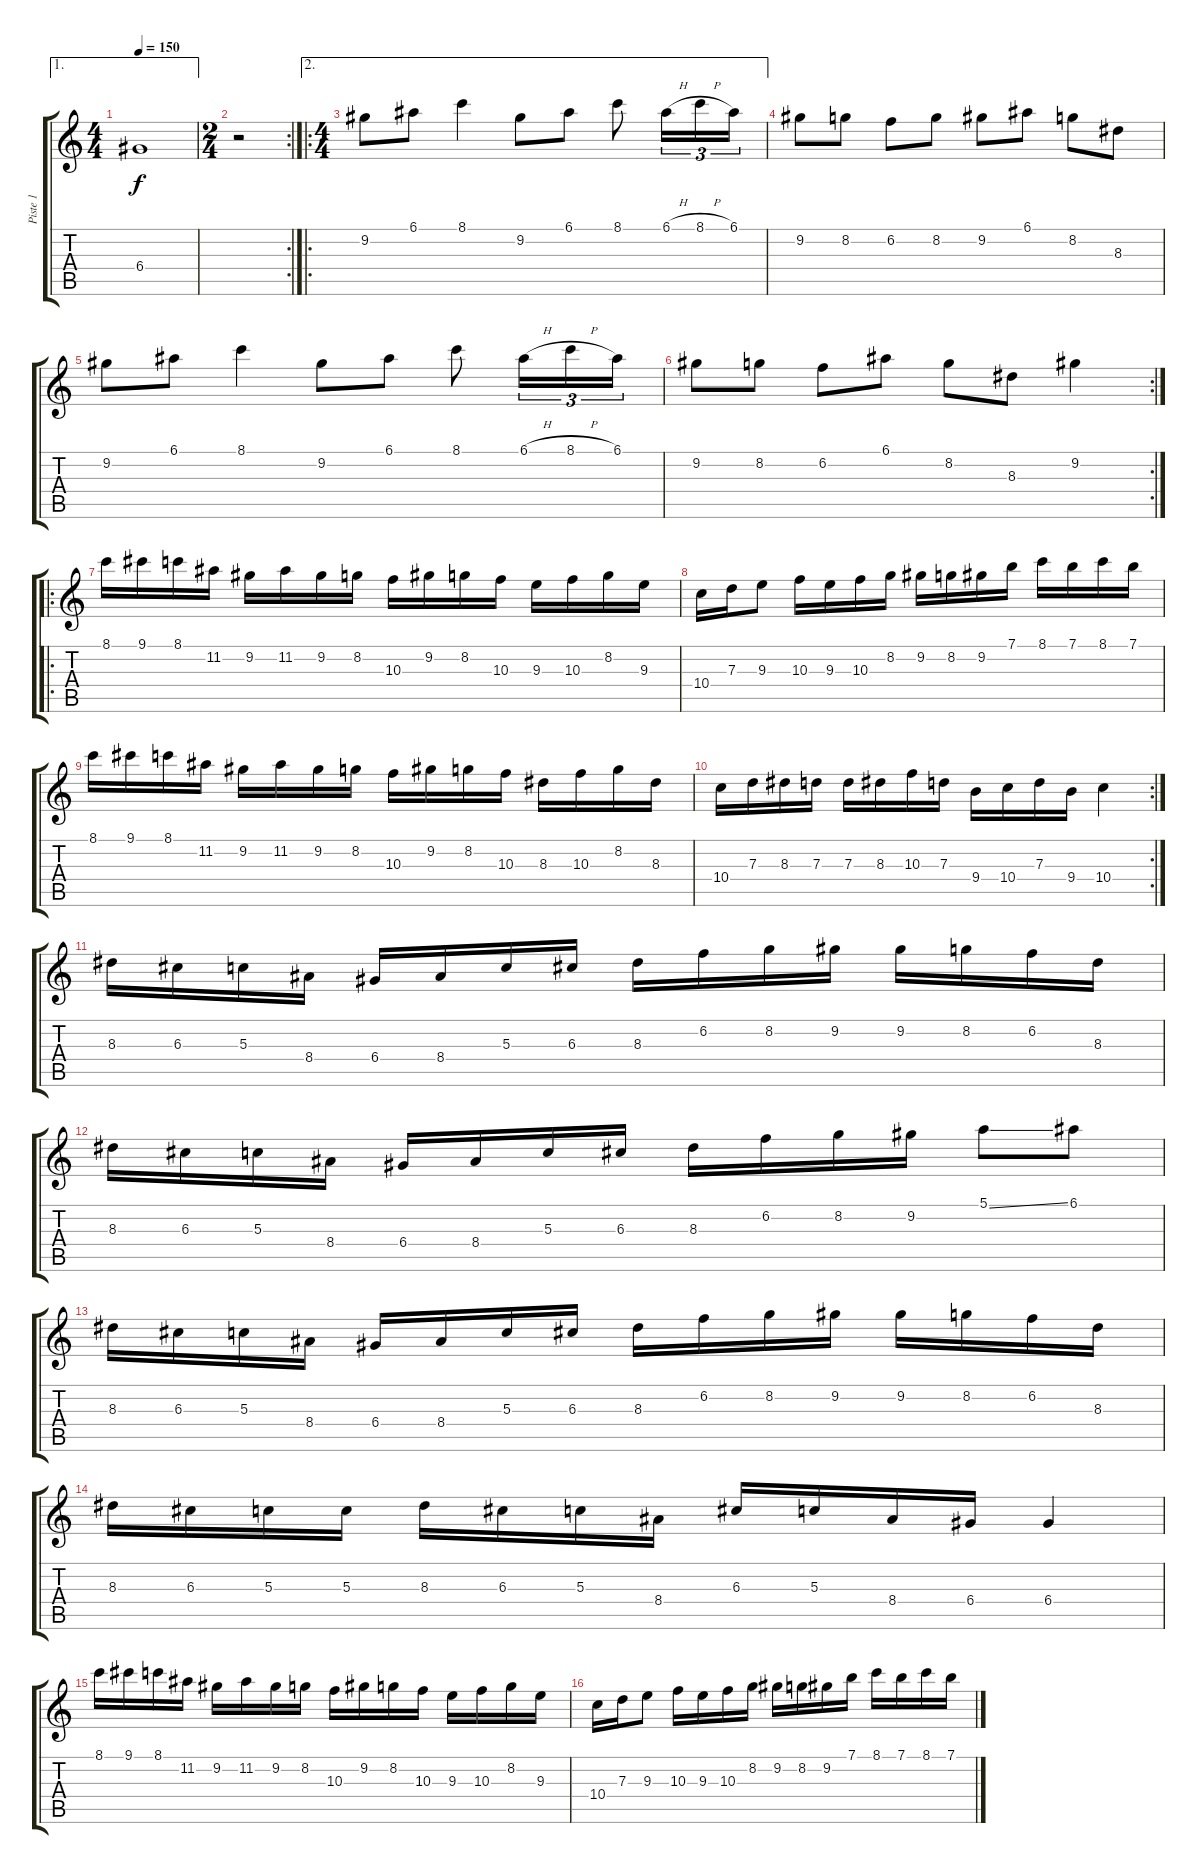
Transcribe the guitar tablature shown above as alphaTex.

\track ("Piste 1" "Piste 1") {instrument overdrivenguitar}
\staff {score tabs}
\tuning (E4 B3 G3 D3 A2 E2) {hide}
\ae 1
\ts (4 4)
\tempo 150
\clef g2
\ks c
6.4{t}.1{dy f} |
\rc 2
\ts (2 4)
r.2 |
\ae 2
\ro
\ts (4 4)
9.2.8 6.1.8 8.1.4 9.2.8 6.1.8 8.1.8 6.1{h}.16{tu (3 2)} 8.1{h}.16{tu (3 2)} 6.1.16{tu (3 2)} |
9.2.8 8.2.8 6.2.8 8.2.8 9.2.8 6.1.8 8.2.8 8.3.8 |
9.2.8 6.1.8 8.1.4 9.2.8 6.1.8 8.1.8 6.1{h}.16{tu (3 2)} 8.1{h}.16{tu (3 2)} 6.1.16{tu (3 2)} |
\rc 2
9.2.8 8.2.8 6.2.8 6.1.8 8.2.8 8.3.8 9.2.4 |
\ro
8.1.16 9.1.16 8.1.16 11.2.16 9.2.16 11.2.16 9.2.16 8.2.16 10.3.16 9.2.16 8.2.16 10.3.16 9.3.16 10.3.16 8.2.16 9.3.16 |
10.4.16 7.3.16 9.3.8 10.3.16 9.3.16 10.3.16 8.2.16 9.2.16 8.2.16 9.2.16 7.1.16 8.1.16 7.1.16 8.1.16 7.1.16 |
8.1.16 9.1.16 8.1.16 11.2.16 9.2.16 11.2.16 9.2.16 8.2.16 10.3.16 9.2.16 8.2.16 10.3.16 8.3.16 10.3.16 8.2.16 8.3.16 |
\rc 2
10.4.16 7.3.16 8.3.16 7.3.16 7.3.16 8.3.16 10.3.16 7.3.16 9.4.16 10.4.16 7.3.16 9.4.16 10.4.4 |
8.3.16 6.3.16 5.3.16 8.4.16 6.4.16 8.4.16 5.3.16 6.3.16 8.3.16 6.2.16 8.2.16 9.2.16 9.2.16 8.2.16 6.2.16 8.3.16 |
8.3.16 6.3.16 5.3.16 8.4.16 6.4.16 8.4.16 5.3.16 6.3.16 8.3.16 6.2.16 8.2.16 9.2.16 5.1{ss}.8 6.1.8 |
8.3.16 6.3.16 5.3.16 8.4.16 6.4.16 8.4.16 5.3.16 6.3.16 8.3.16 6.2.16 8.2.16 9.2.16 9.2.16 8.2.16 6.2.16 8.3.16 |
8.3.16 6.3.16 5.3.16 5.3.16 8.3.16 6.3.16 5.3.16 8.4.16 6.3.16 5.3.16 8.4.16 6.4.16 6.4.4 |
8.1.16 9.1.16 8.1.16 11.2.16 9.2.16 11.2.16 9.2.16 8.2.16 10.3.16 9.2.16 8.2.16 10.3.16 9.3.16 10.3.16 8.2.16 9.3.16 |
10.4.16 7.3.16 9.3.8 10.3.16 9.3.16 10.3.16 8.2.16 9.2.16 8.2.16 9.2.16 7.1.16 8.1.16 7.1.16 8.1.16 7.1.16
